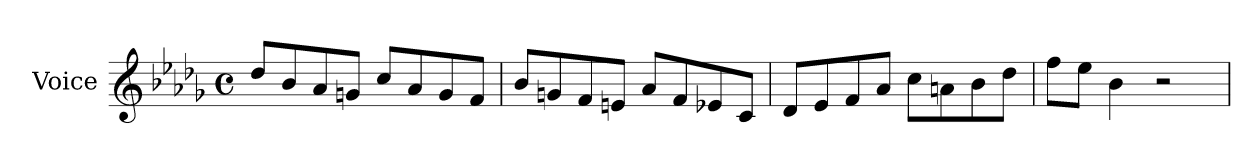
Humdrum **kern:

**kern
*part1
*staff1
*I"Voice
*I'Voice
*clefG2
*k[b-e-a-d-g-]
*M4/4
*met(c)
=1
8dd-/L
8b-/
8a-/
8gn/J
8cc/L
8a-/
8g/
8f/J
=2
8b-/L
8gn/
8f/
8en/J
8a-/L
8f/
8e-X/
8c/J
=3
8d-/L
8e-/
8f/
8a-/J
8cc\L
8an\
8b-\
8dd-\J
=4
8ff\L
8ee-\J
4b-\
2rcc
=
*-
